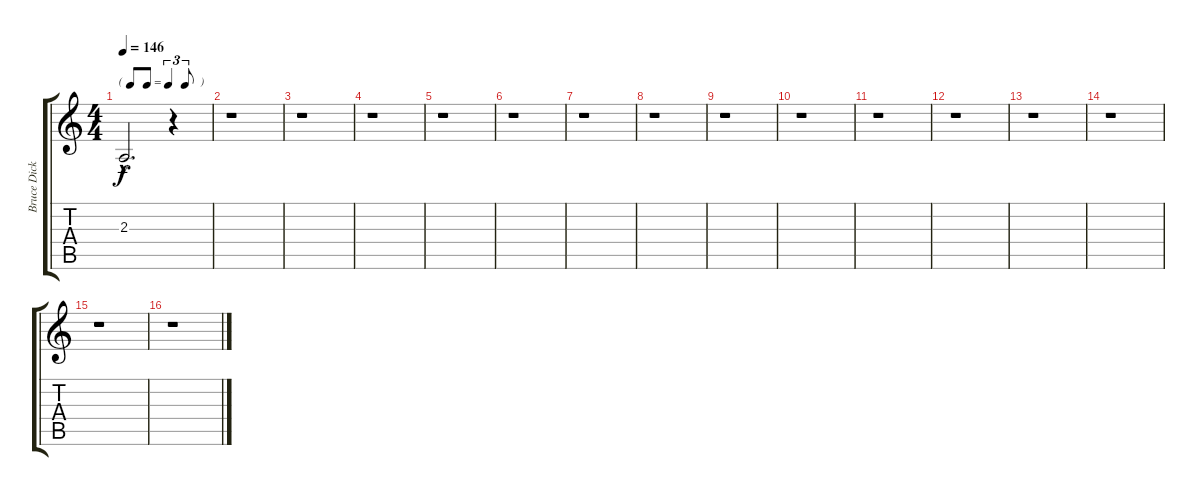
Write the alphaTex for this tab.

\track ("Bruce Dickinson" "Bruce Dick") {instrument synthvoice}
\staff {score tabs}
\tuning (E4 B3 G3 D3 A2 E2) {hide}
\ts (4 4)
\tf triplet8th
\tempo 146
\clef g2
\ks c
2.3{hac t}.2{d dy f} r.4 |
r.1 |
r.1 |
r.1 |
r.1 |
r.1 |
r.1 |
r.1 |
r.1 |
r.1 |
r.1 |
r.1 |
r.1 |
r.1 |
r.1 |
r.1
